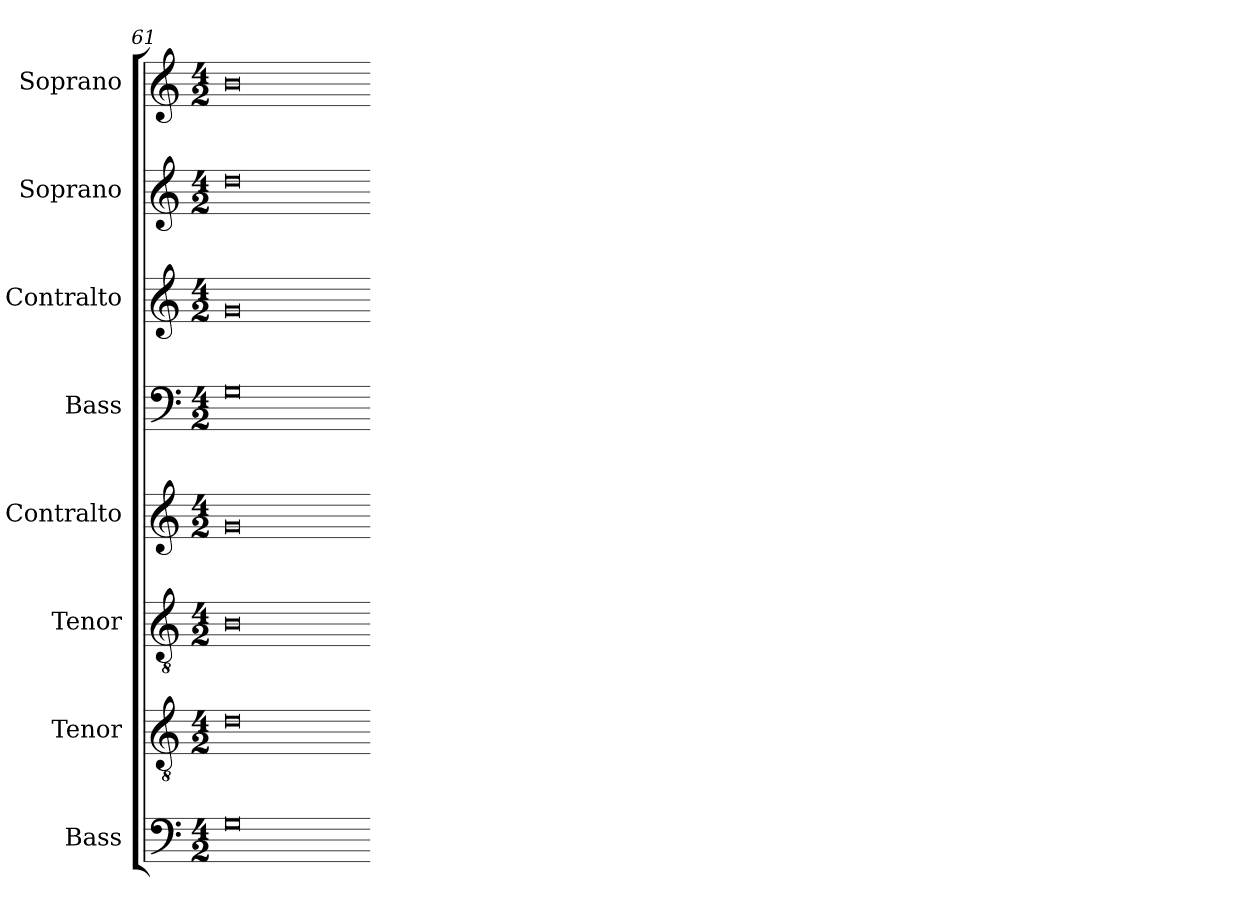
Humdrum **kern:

**kern	**kern	**kern	**kern	**kern	**kern	**kern	**kern
*part8	*part7	*part6	*part5	*part4	*part3	*part2	*part1
*staff8	*staff7	*staff6	*staff5	*staff4	*staff3	*staff2	*staff1
*I"Bass	*I"Tenor	*I"Tenor	*I"Contralto	*I"Bass	*I"Contralto	*I"Soprano	*I"Soprano
*I'B	*I'T	*I'T	*I'A	*I'B	*I'A	*I'S	*I'S
*clefF4	*clefGv2	*clefGv2	*clefG2	*clefF4	*clefG2	*clefG2	*clefG2
*k[]	*k[]	*k[]	*k[]	*k[]	*k[]	*k[]	*k[]
*G:mix	*G:mix	*G:mix	*G:mix	*G:mix	*G:mix	*G:mix	*G:mix
*M4/2	*M4/2	*M4/2	*M4/2	*M4/2	*M4/2	*M4/2	*M4/2
=61	=61	=61	=61	=61	=61	=61	=61
0G	0d	0B	0g	0G	0g	0dd	0b
=-	=-	=-	=-	=-	=-	=-	=-
*-	*-	*-	*-	*-	*-	*-	*-
